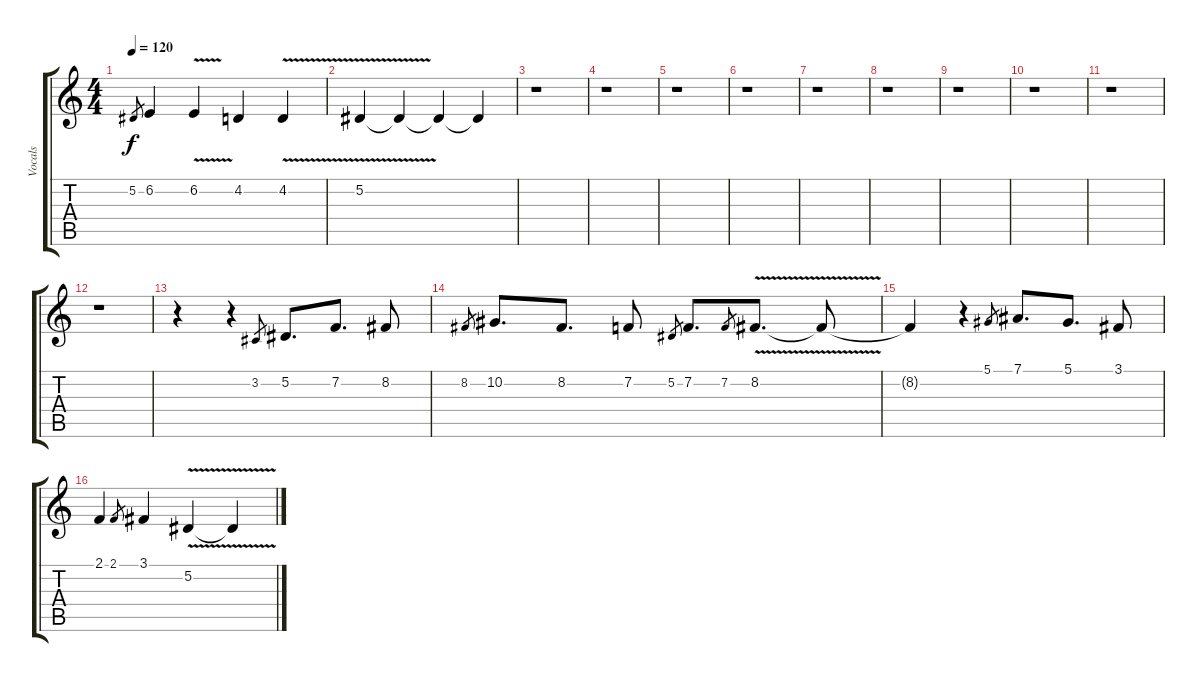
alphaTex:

\track ("Vocals" "Vocals") {instrument lead2sawtooth}
\staff {score tabs}
\tuning (Eb4 Bb3 Gb3 Db3 Ab2 Eb2) {hide}
\ts (4 4)
\tempo 120
\clef g2
\ks c
5.2.8{gr dy f instrument lead2sawtooth} 6.2.4 6.2{v}.4 4.2.4 4.2{v}.4 |
5.2{v}.4 5.2{t}.4 5.2{t}.4 5.2{t}.4 |
r.1 |
r.1 |
r.1 |
r.1 |
r.1 |
r.1 |
r.1 |
r.1 |
r.1 |
r.1 |
r.4 r.4 3.2.8{gr} 5.2.8{d} 7.2.8{d} 8.2.8 |
8.2.8{gr} 10.2.8{d} 8.2.8{d} 7.2.8 5.2.8{gr} 7.2.8{d} 7.2.8{gr} 8.2{v}.8{d} 8.2{t}.8 |
8.2{t}.4 r.4 5.1.8{gr} 7.1.8{d} 5.1.8{d} 3.1.8 |
2.1.4 2.1.8{gr} 3.1.4 5.2{v}.4 5.2{t}.4
